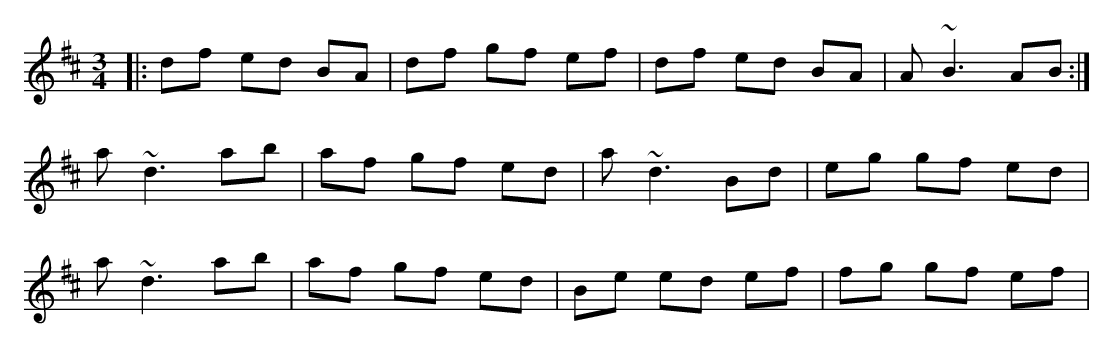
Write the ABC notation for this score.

X:1
M:3/4
K:D
|:df ed BA|df gf ef|df ed BA|A~B3AB:|
a~d3ab|af gf ed|a~d3Bd|eg gf ed|
a~d3ab|af gf ed|Be ed ef|fg gf ef|
